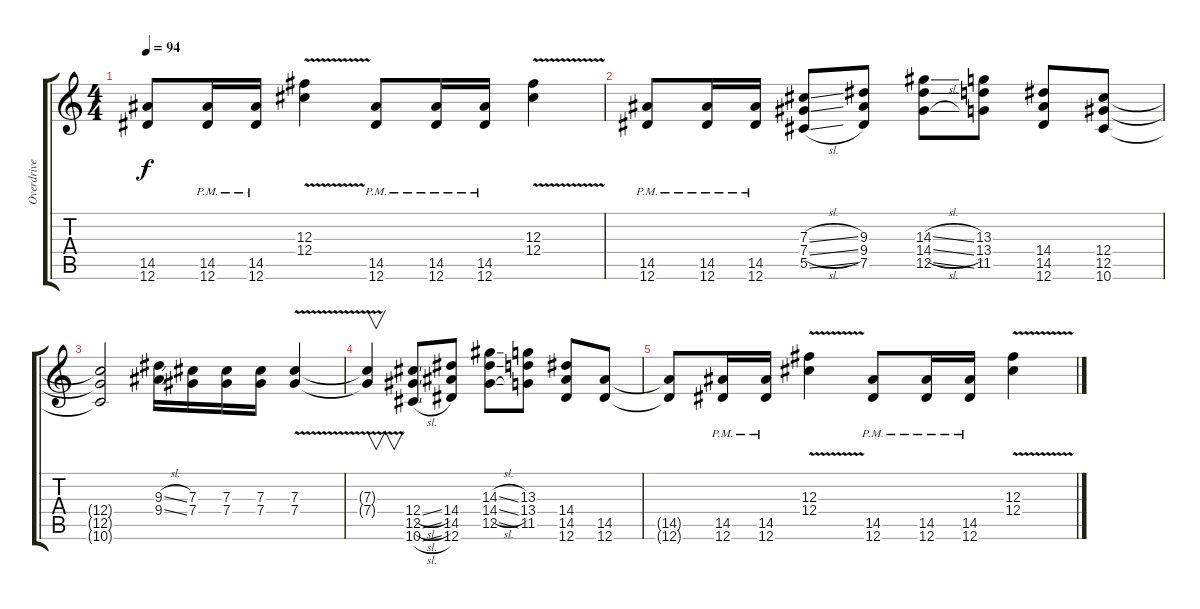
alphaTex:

\track ("Overdrive" "Overdrive") {instrument overdrivenguitar}
\staff {score tabs}
\tuning (Eb4 Bb3 Gb3 Db3 Ab2 Eb2) {hide}
\ts (4 4)
\tempo 94
\clef g2
\ks c
(14.5{t} 12.6{t}).8{dy f} (14.5{pm} 12.6{pm}).16 (14.5{pm} 12.6{pm}).16 (12.3{v} 12.4).4 (14.5{pm} 12.6{pm}).8 (14.5{pm} 12.6{pm}).16 (14.5{pm} 12.6{pm}).16 (12.3{v} 12.4).4 |
(14.5{pm} 12.6{pm}).8 (14.5{pm} 12.6{pm}).16 (14.5{pm} 12.6{pm}).16 (7.3{sl} 7.4{sl} 5.5{sl}).8 (9.3 9.4 7.5).8 (14.3{sl} 14.4{sl} 12.5{sl}).8 (13.3 13.4 11.5).8 (14.4 14.5 12.6).8 (12.4 12.5 10.6).8 |
(12.4{t} 12.5{t} 10.6{t}).2 (9.3{sl} 9.4{sl}).16 (7.3 7.4).16 (7.3 7.4).16 (7.3 7.4).16 (7.3{v} 7.4).4 |
(7.3{t} 7.4{t}).4{v} (12.4{sl} 12.5{sl} 10.6{sl}).8 (14.4 14.5 12.6).8 (14.3{sl} 14.4{sl} 12.5{sl}).8 (13.3 13.4 11.5).8 (14.4 14.5 12.6).8 (14.5 12.6).8 |
(14.5{t} 12.6{t}).8 (14.5{pm} 12.6{pm}).16 (14.5{pm} 12.6{pm}).16 (12.3{v} 12.4).4 (14.5{pm} 12.6{pm}).8 (14.5{pm} 12.6{pm}).16 (14.5{pm} 12.6{pm}).16 (12.3{v} 12.4).4
